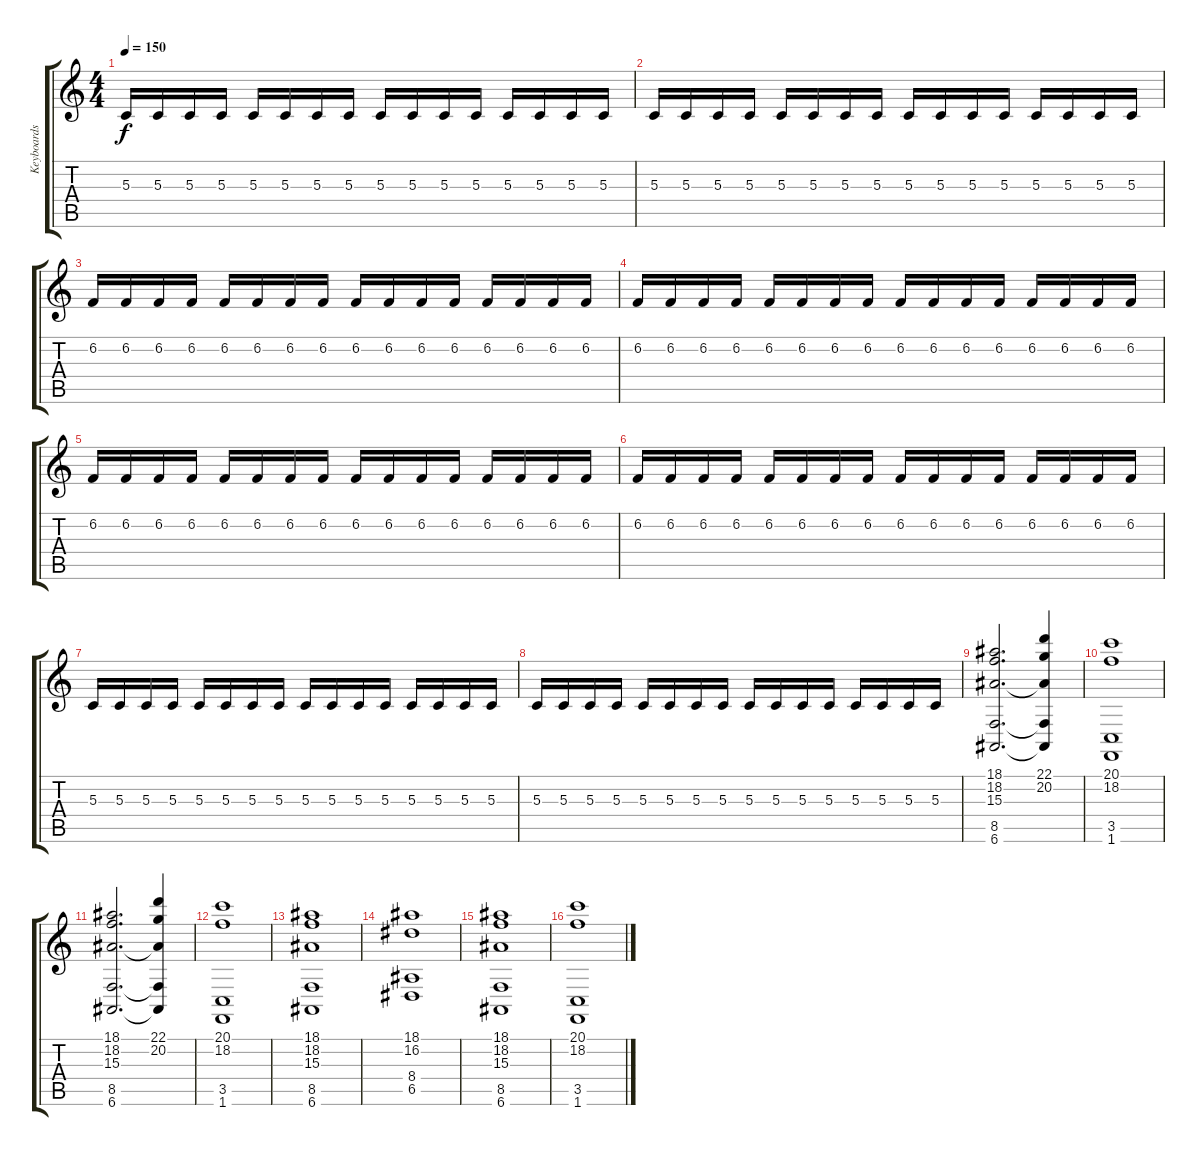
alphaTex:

\track ("Keyboards" "Keyboards") {instrument churchorgan}
\staff {score tabs}
\tuning (E4 B3 G3 D3 A2 E2) {hide}
\ts (4 4)
\tempo 150
\clef g2
\ks c
5.3.16{dy f} 5.3.16 5.3.16 5.3.16 5.3.16 5.3.16 5.3.16 5.3.16 5.3.16 5.3.16 5.3.16 5.3.16 5.3.16 5.3.16 5.3.16 5.3.16 |
5.3.16 5.3.16 5.3.16 5.3.16 5.3.16 5.3.16 5.3.16 5.3.16 5.3.16 5.3.16 5.3.16 5.3.16 5.3.16 5.3.16 5.3.16 5.3.16 |
6.2.16 6.2.16 6.2.16 6.2.16 6.2.16 6.2.16 6.2.16 6.2.16 6.2.16 6.2.16 6.2.16 6.2.16 6.2.16 6.2.16 6.2.16 6.2.16 |
6.2.16 6.2.16 6.2.16 6.2.16 6.2.16 6.2.16 6.2.16 6.2.16 6.2.16 6.2.16 6.2.16 6.2.16 6.2.16 6.2.16 6.2.16 6.2.16 |
6.2.16 6.2.16 6.2.16 6.2.16 6.2.16 6.2.16 6.2.16 6.2.16 6.2.16 6.2.16 6.2.16 6.2.16 6.2.16 6.2.16 6.2.16 6.2.16 |
6.2.16 6.2.16 6.2.16 6.2.16 6.2.16 6.2.16 6.2.16 6.2.16 6.2.16 6.2.16 6.2.16 6.2.16 6.2.16 6.2.16 6.2.16 6.2.16 |
5.3.16 5.3.16 5.3.16 5.3.16 5.3.16 5.3.16 5.3.16 5.3.16 5.3.16 5.3.16 5.3.16 5.3.16 5.3.16 5.3.16 5.3.16 5.3.16 |
5.3.16 5.3.16 5.3.16 5.3.16 5.3.16 5.3.16 5.3.16 5.3.16 5.3.16 5.3.16 5.3.16 5.3.16 5.3.16 5.3.16 5.3.16 5.3.16 |
(18.1 18.2 15.3 8.5 6.6).2{d instrument churchorgan} (22.1 20.2 15.3{t} 8.5{t} 6.6{t}).4 |
(20.1 18.2 3.5 1.6).1 |
(18.1 18.2 15.3 8.5 6.6).2{d} (22.1 20.2 15.3{t} 8.5{t} 6.6{t}).4 |
(20.1 18.2 3.5 1.6).1 |
(18.1 18.2 15.3 8.5 6.6).1 |
(18.1 16.2 8.4 6.5).1 |
(18.1 18.2 15.3 8.5 6.6).1 |
(20.1 18.2 3.5 1.6).1
